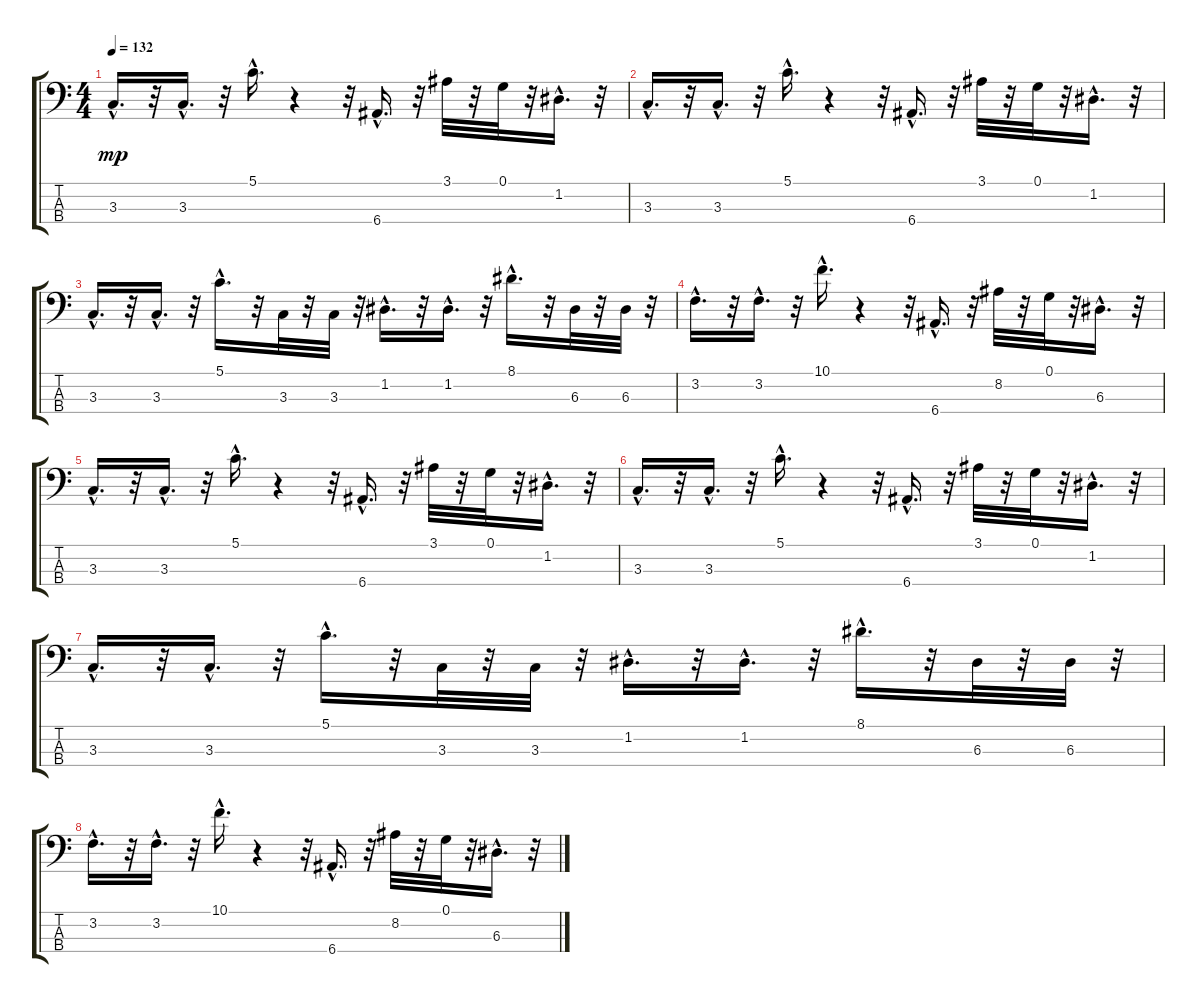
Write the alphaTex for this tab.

\track "" {instrument electricbassfinger}
\staff {score tabs}
\tuning (G2 D2 A1 E1) {hide}
\ts (4 4)
\tempo 132
\clef f4
\ks c
3.3{hac}.16{d dy mp} r.32 3.3{hac}.16{d} r.32 5.1{hac}.16{d} r.4 r.32 6.4{hac}.16{d} r.32 3.1.32 r.32 0.1.32 r.32 1.2{hac}.16{d} r.32 |
3.3{hac}.16{d} r.32 3.3{hac}.16{d} r.32 5.1{hac}.16{d} r.4 r.32 6.4{hac}.16{d} r.32 3.1.32 r.32 0.1.32 r.32 1.2{hac}.16{d} r.32 |
3.3{hac}.16{d} r.32 3.3{hac}.16{d} r.32 5.1{hac}.16{d} r.32 3.3.32 r.32 3.3.32 r.32 1.2{hac}.16{d} r.32 1.2{hac}.16{d} r.32 8.1{hac}.16{d} r.32 6.3.32 r.32 6.3.32 r.32 |
3.2{hac}.16{d} r.32 3.2{hac}.16{d} r.32 10.1{hac}.16{d} r.4 r.32 6.4{hac}.16{d} r.32 8.2.32 r.32 0.1.32 r.32 6.3{hac}.16{d} r.32 |
3.3{hac}.16{d} r.32 3.3{hac}.16{d} r.32 5.1{hac}.16{d} r.4 r.32 6.4{hac}.16{d} r.32 3.1.32 r.32 0.1.32 r.32 1.2{hac}.16{d} r.32 |
3.3{hac}.16{d} r.32 3.3{hac}.16{d} r.32 5.1{hac}.16{d} r.4 r.32 6.4{hac}.16{d} r.32 3.1.32 r.32 0.1.32 r.32 1.2{hac}.16{d} r.32 |
3.3{hac}.16{d} r.32 3.3{hac}.16{d} r.32 5.1{hac}.16{d} r.32 3.3.32 r.32 3.3.32 r.32 1.2{hac}.16{d} r.32 1.2{hac}.16{d} r.32 8.1{hac}.16{d} r.32 6.3.32 r.32 6.3.32 r.32 |
3.2{hac}.16{d} r.32 3.2{hac}.16{d} r.32 10.1{hac}.16{d} r.4 r.32 6.4{hac}.16{d} r.32 8.2.32 r.32 0.1.32 r.32 6.3{hac}.16{d} r.32
